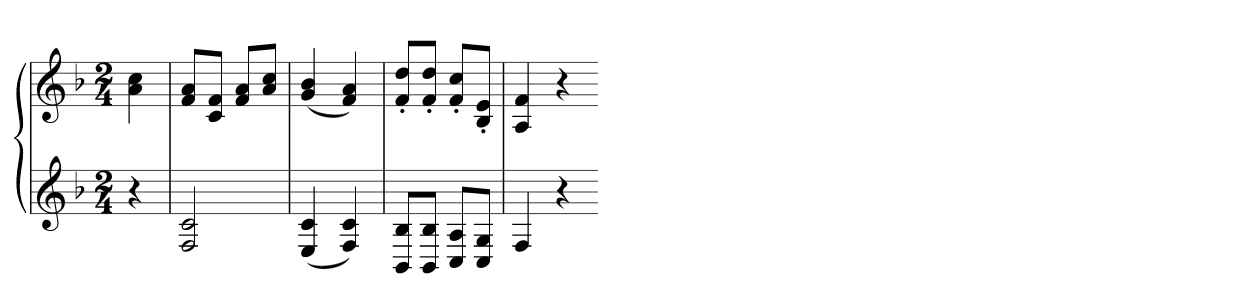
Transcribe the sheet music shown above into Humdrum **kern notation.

**kern	**kern
*part1	*part1
*staff2	*staff1
*clefG2	*clefG2
*k[b-]	*k[b-]
*F:	*F:
*M2/4	*M2/4
=	=
4r	4a 4cc
=	=
2F 2c	8f 8aL
.	8c 8fJ
.	8f 8aL
.	8a 8ccJ
=	=
(4E 4c	(4g 4b-
4F 4c)	4f 4a)
=	=
8BB- 8B-L	8f' 8dd'L
8BB- 8B-J	8f' 8dd'J
8C 8AL	8f' 8cc'L
8C 8GJ	8B-' 8e'J
=	=
4F	4A 4f
4r	4r
=-	=-
*-	*-
